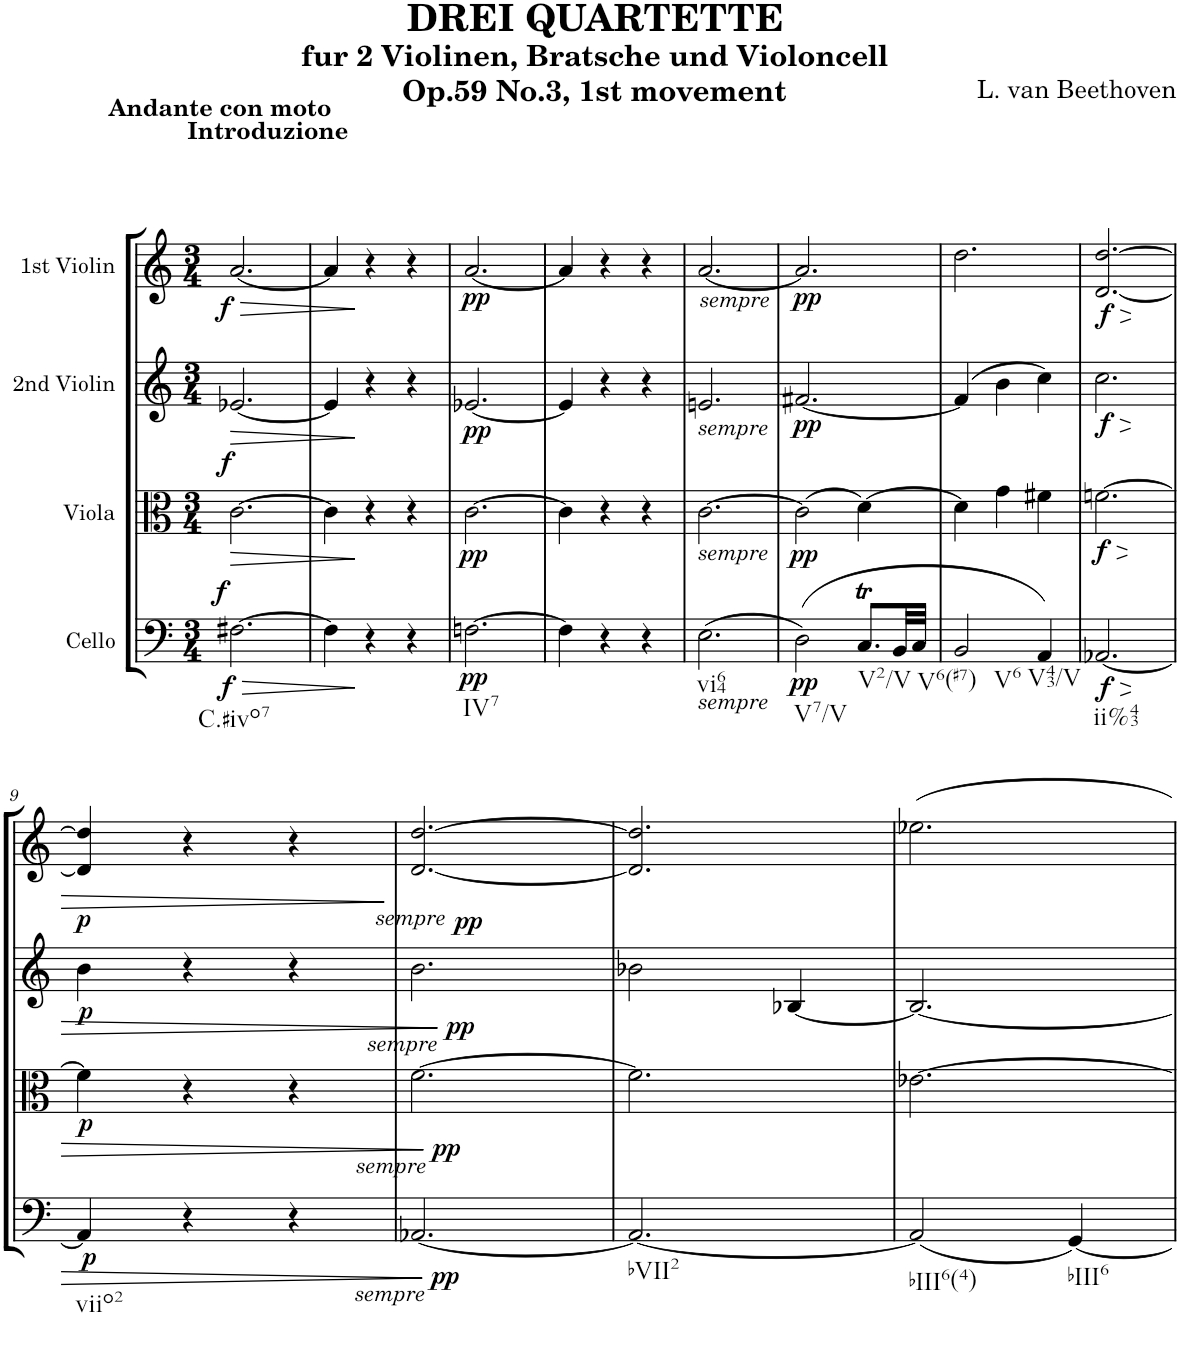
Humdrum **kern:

**kern	**dynam	**kern	**dynam	**kern	**dynam	**kern	**dynam
*part4	*part4	*part3	*part3	*part2	*part2	*part1	*part1
*staff4	*staff4	*staff3	*staff3	*staff2	*staff2	*staff1	*staff1
*I"Cello	*	*I"Viola	*	*I"2nd Violin	*	*I"1st Violin	*
*	*	*I'Vla	*	*I'Vln	*	*I'Vln	*
*clefF4	*	*clefC3	*	*clefG2	*	*clefG2	*
*k[]	*	*k[]	*	*k[]	*	*k[]	*
*M3/4	*	*M3/4	*	*M3/4	*	*M3/4	*
=1	=1	=1	=1	=1	=1	=1	=1
!	!	!	!	!	!	!LO:TX:a:B:t=Andante con moto	!
!	!	!	!	!	!	!LO:TX:a:B:t=Introduzione	!
!LO:TX:b:t=C.#ivo7	!	!	!	!	!	!	!
!	!LO:HP:b	!	!LO:HP:b	!	!LO:HP:b	!	!LO:HP:b
!	!LO:DY:n=1:b	!	!	!	!	!	!
!	!LO:DY:n=2:a	!	!LO:DY:n=1:a	!	!	!	!LO:DY:n=1:b
[2.F#X\	> f f	[2.c\	> f	[2.e-X/	>	[2.a/	> f
=2	=2	=2	=2	=2	=2	=2	=2
4F#\]	.	4c\]	.	4e-/]	.	4a/]	.
4r	]	4r	]	4r	]	4r	]
4r	.	4r	.	4r	.	4r	.
=3	=3	=3	=3	=3	=3	=3	=3
!LO:TX:b:t=IV7	!	!	!	!	!	!	!
!	!LO:DY:b	!	!LO:DY:b	!	!LO:DY:b	!	!LO:DY:b
[2.Fn\	pp	[2.c\	pp	[2.e-X/	pp	[2.a/	pp
=4	=4	=4	=4	=4	=4	=4	=4
4F\]	.	4c\]	.	4e-/]	.	4a/]	.
4r	.	4r	.	4r	.	4r	.
4r	.	4r	.	4r	.	4r	.
=5	=5	=5	=5	=5	=5	=5	=5
!	!	!	!	!	!	!LO:TX:b:i:t=sempre	!
!	!	!	!	!LO:TX:b:i:t=sempre	!	!	!
!	!	!LO:TX:b:i:t=sempre	!	!	!	!	!
!LO:TX:b:i:t=sempre	!	!	!	!	!	!	!
!LO:TX:b:t=vi64	!	!	!	!	!	!	!
(2.E\	.	[2.c\	.	2.en/	.	[2.a/	.
=6	=6	=6	=6	=6	=6	=6	=6
!LO:TX:b:t=V7/V	!	!	!	!	!	!	!
!	!LO:DY:b	!	!LO:DY:b	!	!LO:DY:b	!	!LO:DY:b
(2D\)	pp	(2c\]	pp	[2.f#X/	pp	2.a/]	pp
!LO:TX:b:t=V2/V	!	!	!	!	!	!	!
8.CT/L	.	[4d\)	.	.	.	.	.
32BB/LL	.	.	.	.	.	.	.
32C/JJJ	.	.	.	.	.	.	.
=7	=7	=7	=7	=7	=7	=7	=7
!LO:TX:b:t=V6(#7)	!	!	!	!	!	!	!
!LO:TX:b:t=V6	!	!	!	!	!	!	!
2BB/	.	4d\]	.	(4f#/]	.	2.dd\	.
.	.	4g\	.	4b\	.	.	.
!LO:TX:b:t=V43/V	!	!	!	!	!	!	!
4AA/)	.	4f#X\	.	4cc\)	.	.	.
=8	=8	=8	=8	=8	=8	=8	=8
!LO:TX:b:t=ii%43	!	!	!	!	!	!	!
!	!LO:HP:b	!	!LO:HP:b	!	!LO:HP:b	!	!LO:HP:b
!	!LO:DY:n=1:b	!	!LO:DY:n=1:b	!	!LO:DY:n=1:b	!	!LO:DY:n=1:b
[2.AA-X/	> f	[2.fn\	> f	2.cc\	> f	[2.d/ [2.dd/	> f
!!LO:LB:g=z
=9	=9	=9	=9	=9	=9	=9	=9
!LO:TX:b:t=viio2	!	!	!	!	!	!	!
!	!LO:DY:b	!	!LO:DY:b	!	!LO:DY:b	!	!
!	!	!	!	!	!LO:DY:n=1:a	!	!
4AA-/]	p	4f\]	p	4b\	p p	4d/] 4dd/]	.
4r	.	4r	.	4r	.	4r	.
4r	.	4r	.	4r	.	4r	.
.	]	.	]	.	]	.	]
=10	=10	=10	=10	=10	=10	=10	=10
!	!	!	!	!	!	!LO:TX:b:i:t=sempre	!
!	!	!	!	!LO:TX:b:i:t=sempre	!	!	!
!	!	!LO:TX:b:i:t=sempre	!	!	!	!	!
!LO:TX:b:i:t=sempre	!	!	!	!	!	!	!
!	!LO:DY:b	!	!LO:DY:b	!	!LO:DY:b	!	!
!	!	!	!	!	!LO:DY:n=1:a	!	!
[2.AA-X/	pp	[2.f\	pp	2.b\	pp pp	[2.d/ [2.dd/	.
=11	=11	=11	=11	=11	=11	=11	=11
!LO:TX:b:t=bVII2	!	!	!	!	!	!	!
2.AA-/_	.	2.f\]	.	2b-X\	.	2.d/] 2.dd/]	.
.	.	.	.	[4B-X/	.	.	.
=12	=12	=12	=12	=12	=12	=12	=12
!LO:TX:b:t=bIII6(4)	!	!	!	!	!	!	!
(2AA-/]	.	[2.e-X\	.	2.B-/_	.	2.ee-X\	.
!LO:TX:b:t=bIII6	!	!	!	!	!	!	!
[4GG/)	.	.	.	.	.	.	.
=	=	=	=	=	=	=	=
*-	*-	*-	*-	*-	*-	*-	*-
